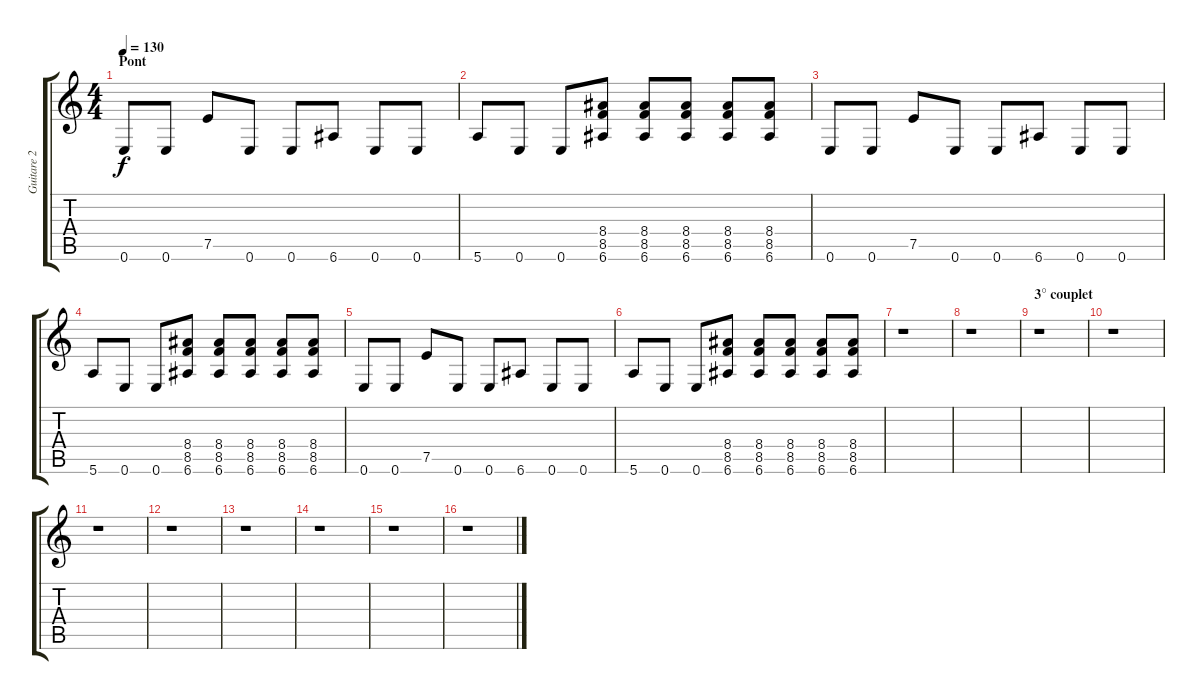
\track ("Guitare 2" "Guitare 2") {instrument electricguitarclean}
\staff {score tabs}
\tuning (E4 B3 G3 D3 A2 E2) {hide}
\ts (4 4)
\section ("" "Pont")
\tempo 130
\clef g2
\ks c
0.6.8{dy f} 0.6.8 7.5.8 0.6.8 0.6.8 6.6.8 0.6.8 0.6.8 |
5.6.8 0.6.8 0.6.8 (8.4 8.5 6.6).8 (8.4 8.5 6.6).8 (8.4 8.5 6.6).8 (8.4 8.5 6.6).8 (8.4 8.5 6.6).8 |
0.6.8 0.6.8 7.5.8 0.6.8 0.6.8 6.6.8 0.6.8 0.6.8 |
5.6.8 0.6.8 0.6.8 (8.4 8.5 6.6).8 (8.4 8.5 6.6).8 (8.4 8.5 6.6).8 (8.4 8.5 6.6).8 (8.4 8.5 6.6).8 |
0.6.8 0.6.8 7.5.8 0.6.8 0.6.8 6.6.8 0.6.8 0.6.8 |
5.6.8 0.6.8 0.6.8 (8.4 8.5 6.6).8 (8.4 8.5 6.6).8 (8.4 8.5 6.6).8 (8.4 8.5 6.6).8 (8.4 8.5 6.6).8 |
r.1 |
r.1 |
\section ("" "3° couplet")
r.1 |
r.1 |
r.1 |
r.1 |
r.1 |
r.1 |
r.1 |
r.1
